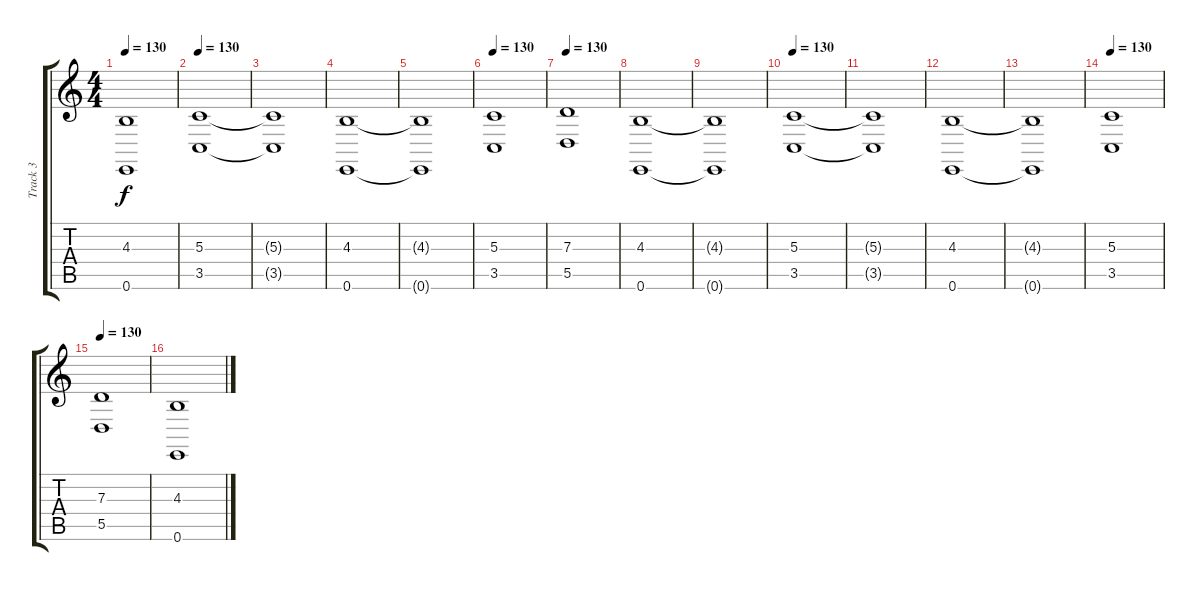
\track ("Track 3" "Track 3") {instrument stringensemble1}
\staff {score tabs}
\tuning (E4 B3 G3 D3 A2 E2) {hide}
\ts (4 4)
\tempo 130
\clef g2
\ks c
(4.3{t} 0.6{t}).1{dy f} |
\tempo 130
(5.3 3.5).1 |
(5.3{t} 3.5{t}).1 |
(4.3 0.6).1 |
(4.3{t} 0.6{t}).1 |
\tempo 130
(5.3 3.5).1 |
\tempo 130
(7.3 5.5).1 |
(4.3 0.6).1 |
(4.3{t} 0.6{t}).1 |
\tempo 130
(5.3 3.5).1 |
(5.3{t} 3.5{t}).1 |
(4.3 0.6).1 |
(4.3{t} 0.6{t}).1 |
\tempo 130
(5.3 3.5).1 |
\tempo 130
(7.3 5.5).1 |
(4.3 0.6).1
